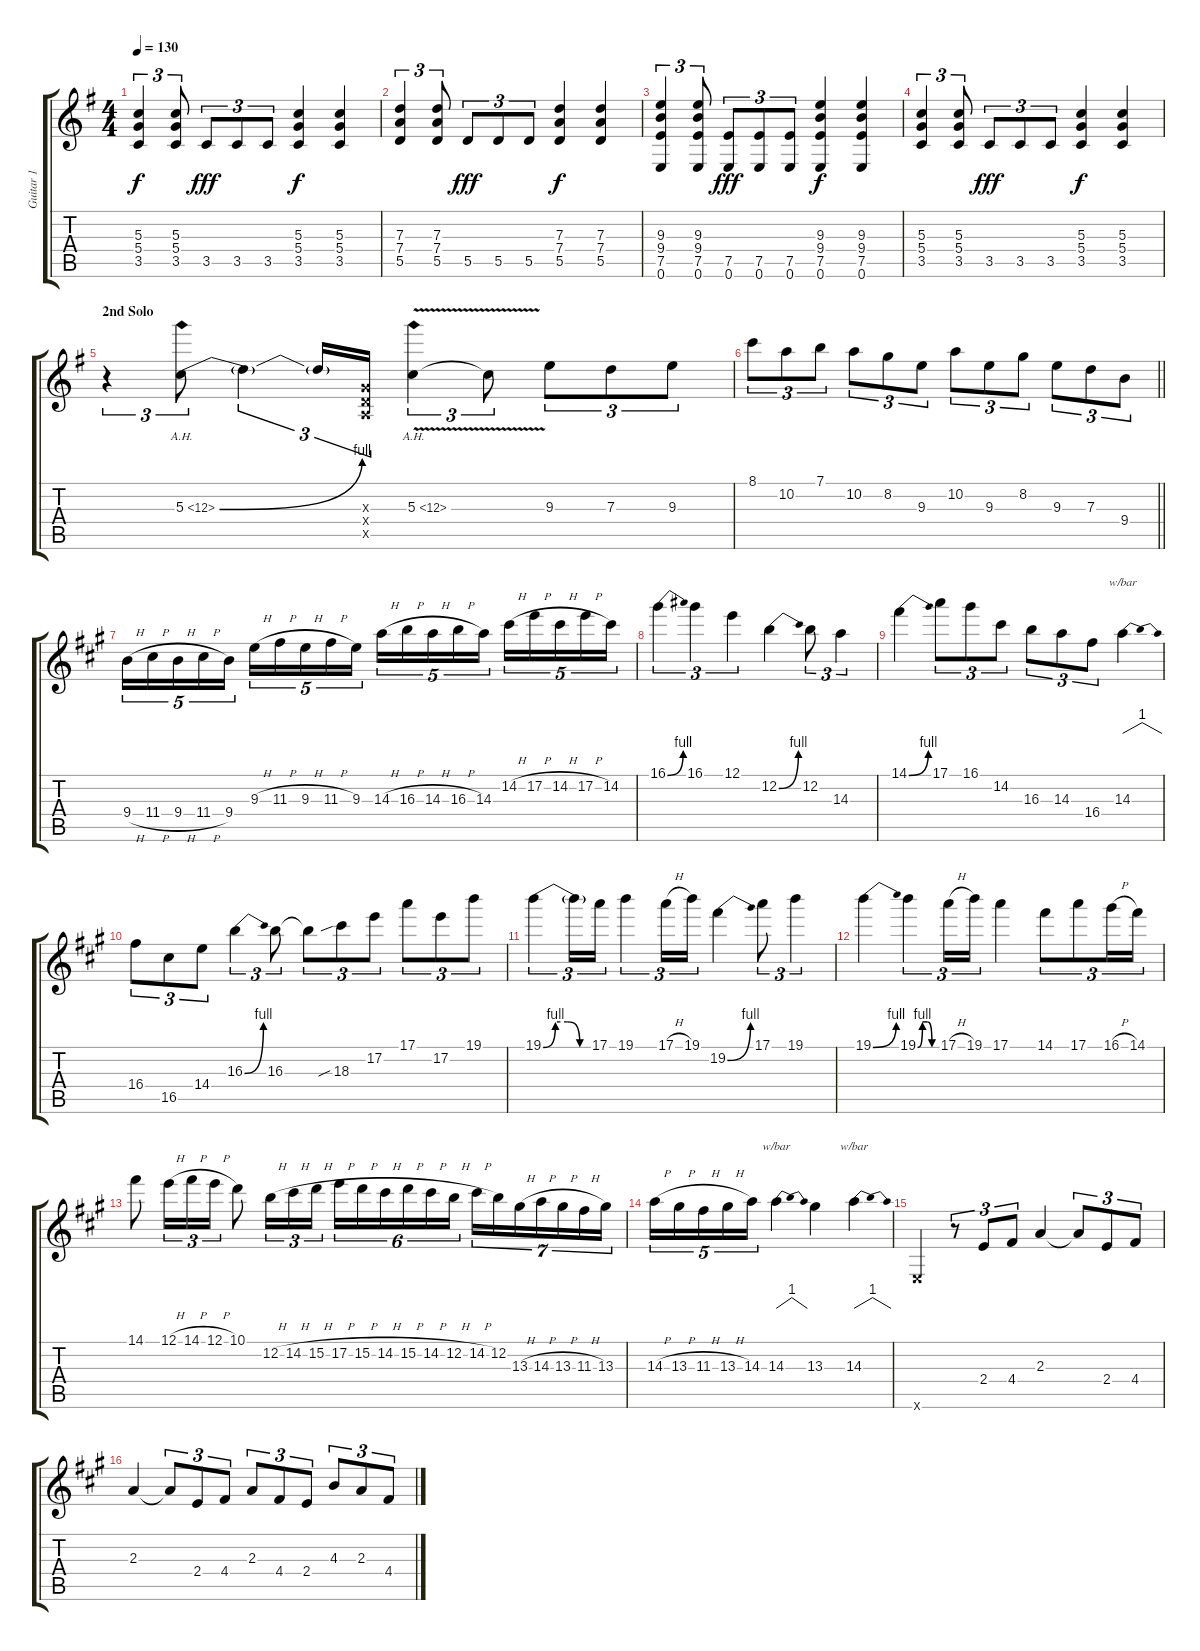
\track ("Guitar 1" "Guitar 1") {instrument overdrivenguitar}
\staff {score tabs}
\tuning (E4 B3 G3 D3 A2 E2) {hide}
\ts (4 4)
\tempo 130
\clef g2
\ks g
(5.3 5.4 3.5).4{tu (3 2) dy f} (5.3 5.4 3.5).8{tu (3 2)} 3.5.8{tu (3 2) dy fff} 3.5.8{tu (3 2)} 3.5.8{tu (3 2)} (5.3 5.4 3.5).4{dy f} (5.3 5.4 3.5).4 |
(7.3 7.4 5.5).4{tu (3 2)} (7.3 7.4 5.5).8{tu (3 2)} 5.5.8{tu (3 2) dy fff} 5.5.8{tu (3 2)} 5.5.8{tu (3 2)} (7.3 7.4 5.5).4{dy f} (7.3 7.4 5.5).4 |
(9.3 9.4 7.5 0.6).4{tu (3 2)} (9.3 9.4 7.5 0.6).8{tu (3 2)} (7.5 0.6).8{tu (3 2) dy fff} (7.5 0.6).8{tu (3 2)} (7.5 0.6).8{tu (3 2)} (9.3 9.4 7.5 0.6).4{dy f} (9.3 9.4 7.5 0.6).4 |
(5.3 5.4 3.5).4{tu (3 2)} (5.3 5.4 3.5).8{tu (3 2)} 3.5.8{tu (3 2) dy fff} 3.5.8{tu (3 2)} 3.5.8{tu (3 2)} (5.3 5.4 3.5).4{dy f} (5.3 5.4 3.5).4 |
\section ("" "2nd Solo")
r.4{tu (3 2) volume 16 balance 4 instrument distortionguitar} 5.3{be (bend 0 0 60 4) ah 7}.8{tu (3 2)} 5.3{t}.4{tu (3 2)} 5.3{t}.16{tu (3 2)} (0.3{x} 0.4{x} 0.5{x}).16{tu (3 2)} 5.3{ah 7 v}.4{tu (3 2)} 5.3{t}.8{tu (3 2)} 9.3.8{tu (3 2)} 7.3.8{tu (3 2)} 9.3.8{tu (3 2)} |
\barLineRight lightlight
8.1.8{tu (3 2)} 10.2.8{tu (3 2)} 7.1.8{tu (3 2)} 10.2.8{tu (3 2)} 8.2.8{tu (3 2)} 9.3.8{tu (3 2)} 10.2.8{tu (3 2)} 9.3.8{tu (3 2)} 8.2.8{tu (3 2)} 9.3.8{tu (3 2)} 7.3.8{tu (3 2)} 9.4.8{tu (3 2)} |
\ks a
9.4{h}.16{tu (5 4)} 11.4{h}.16{tu (5 4)} 9.4{h}.16{tu (5 4)} 11.4{h}.16{tu (5 4)} 9.4.16{tu (5 4)} 9.3{h}.16{tu (5 4)} 11.3{h}.16{tu (5 4)} 9.3{h}.16{tu (5 4)} 11.3{h}.16{tu (5 4)} 9.3.16{tu (5 4)} 14.3{h}.16{tu (5 4)} 16.3{h}.16{tu (5 4)} 14.3{h}.16{tu (5 4)} 16.3{h}.16{tu (5 4)} 14.3.16{tu (5 4)} 14.2{h}.16{tu (5 4)} 17.2{h}.16{tu (5 4)} 14.2{h}.16{tu (5 4)} 17.2{h}.16{tu (5 4)} 14.2.16{tu (5 4)} |
16.1{be (bend 0 0 60 4)}.4{tu (3 2)} 16.1.4{tu (3 2)} 12.1.4{tu (3 2)} 12.2{be (bend 0 0 60 4)}.4 12.2.8{tu (3 2)} 14.3.4{tu (3 2)} |
14.1{be (bend 0 0 60 4)}.4 17.1.8{tu (3 2)} 16.1.8{tu (3 2)} 14.2.8{tu (3 2)} 16.3.8{tu (3 2)} 14.3.8{tu (3 2)} 16.4.8{tu (3 2)} 14.3.4{tbe (dip default 0 0 30 4 60 0)} |
16.4.8{tu (3 2)} 16.5.8{tu (3 2)} 14.4.8{tu (3 2)} 16.3{be (bend 0 0 60 4)}.4{tu (3 2)} 16.3.8{tu (3 2)} 16.3{t}.8{tu (3 2)} 18.3{sib}.8{tu (3 2)} 17.2.8{tu (3 2)} 17.1.8{tu (3 2)} 17.2.8{tu (3 2)} 19.1.8{tu (3 2)} |
19.1{be (custom 0 0 15 4 30 4 45 0 60 0)}.4{tu (3 2)} 19.1{t}.16{tu (3 2)} 17.1.16{tu (3 2)} 19.1.4{tu (3 2)} 17.1{h}.16{tu (3 2)} 19.1.16{tu (3 2)} 19.2{be (bend 0 0 60 4)}.4 17.1.8{tu (3 2)} 19.1.4{tu (3 2)} |
19.1{be (bend 0 0 60 4)}.4 19.1{be (custom 0 0 15 4 30 4 45 0 60 0)}.4{tu (3 2)} 17.1{h}.16{tu (3 2)} 19.1.16{tu (3 2)} 17.1.4 14.1.8{tu (3 2)} 17.1.8{tu (3 2)} 16.1{h}.16{tu (3 2)} 14.1.16{tu (3 2)} |
14.1.8 12.1{h}.16{tu (3 2)} 14.1{h}.16{tu (3 2)} 12.1{h}.16{tu (3 2)} 10.1.8 12.2{h}.16{tu (3 2)} 14.2{h}.16{tu (3 2)} 15.2{h}.16{tu (3 2)} 17.2{h}.16{tu (6 4)} 15.2{h}.16{tu (6 4)} 14.2{h}.16{tu (6 4)} 15.2{h}.16{tu (6 4)} 14.2{h}.16{tu (6 4)} 12.2{h}.16{tu (6 4)} 14.2{h}.16{tu (7 4)} 12.2.16{tu (7 4)} 13.3{h}.16{tu (7 4)} 14.3{h}.16{tu (7 4)} 13.3{h}.16{tu (7 4)} 11.3{h}.16{tu (7 4)} 13.3.16{tu (7 4)} |
14.3{h}.16{tu (5 4)} 13.3{h}.16{tu (5 4)} 11.3{h}.16{tu (5 4)} 13.3{h}.16{tu (5 4)} 14.3.16{tu (5 4)} 14.3.4{tbe (dip default 0 0 30 4 60 0)} 13.3.4 14.3.4{tbe (dip default 0 0 30 4 60 0)} |
0.6{x}.4 r.8{tu (3 2)} 2.4.8{tu (3 2)} 4.4.8{tu (3 2)} 2.3.4 2.3{t}.8{tu (3 2)} 2.4.8{tu (3 2)} 4.4.8{tu (3 2)} |
2.3.4 2.3{t}.8{tu (3 2)} 2.4.8{tu (3 2)} 4.4.8{tu (3 2)} 2.3.8{tu (3 2)} 4.4.8{tu (3 2)} 2.4.8{tu (3 2)} 4.3.8{tu (3 2)} 2.3.8{tu (3 2)} 4.4.8{tu (3 2)}
